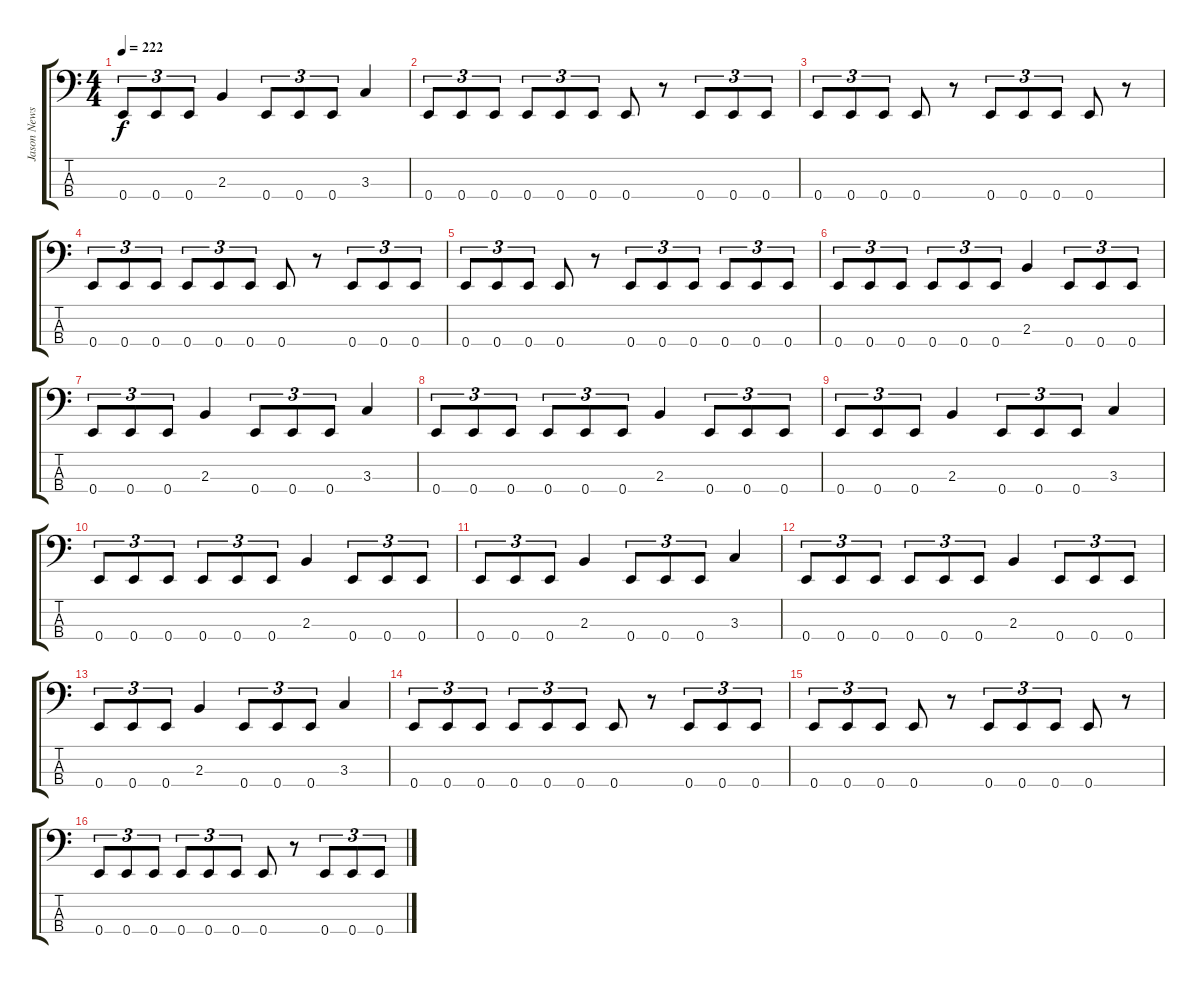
\track ("Jason Newsted" "Jason News") {instrument electricbasspick}
\staff {score tabs}
\tuning (G2 D2 A1 E1) {hide}
\ts (4 4)
\tempo 222
\clef f4
\ks c
0.4.8{tu (3 2) dy f} 0.4.8{tu (3 2)} 0.4.8{tu (3 2)} 2.3.4 0.4.8{tu (3 2)} 0.4.8{tu (3 2)} 0.4.8{tu (3 2)} 3.3.4 |
0.4.8{tu (3 2)} 0.4.8{tu (3 2)} 0.4.8{tu (3 2)} 0.4.8{tu (3 2)} 0.4.8{tu (3 2)} 0.4.8{tu (3 2)} 0.4.8 r.8 0.4.8{tu (3 2)} 0.4.8{tu (3 2)} 0.4.8{tu (3 2)} |
0.4.8{tu (3 2)} 0.4.8{tu (3 2)} 0.4.8{tu (3 2)} 0.4.8 r.8 0.4.8{tu (3 2)} 0.4.8{tu (3 2)} 0.4.8{tu (3 2)} 0.4.8 r.8 |
0.4.8{tu (3 2)} 0.4.8{tu (3 2)} 0.4.8{tu (3 2)} 0.4.8{tu (3 2)} 0.4.8{tu (3 2)} 0.4.8{tu (3 2)} 0.4.8 r.8 0.4.8{tu (3 2)} 0.4.8{tu (3 2)} 0.4.8{tu (3 2)} |
0.4.8{tu (3 2)} 0.4.8{tu (3 2)} 0.4.8{tu (3 2)} 0.4.8 r.8 0.4.8{tu (3 2)} 0.4.8{tu (3 2)} 0.4.8{tu (3 2)} 0.4.8{tu (3 2)} 0.4.8{tu (3 2)} 0.4.8{tu (3 2)} |
0.4.8{tu (3 2)} 0.4.8{tu (3 2)} 0.4.8{tu (3 2)} 0.4.8{tu (3 2)} 0.4.8{tu (3 2)} 0.4.8{tu (3 2)} 2.3.4 0.4.8{tu (3 2)} 0.4.8{tu (3 2)} 0.4.8{tu (3 2)} |
0.4.8{tu (3 2)} 0.4.8{tu (3 2)} 0.4.8{tu (3 2)} 2.3.4 0.4.8{tu (3 2)} 0.4.8{tu (3 2)} 0.4.8{tu (3 2)} 3.3.4 |
0.4.8{tu (3 2)} 0.4.8{tu (3 2)} 0.4.8{tu (3 2)} 0.4.8{tu (3 2)} 0.4.8{tu (3 2)} 0.4.8{tu (3 2)} 2.3.4 0.4.8{tu (3 2)} 0.4.8{tu (3 2)} 0.4.8{tu (3 2)} |
0.4.8{tu (3 2)} 0.4.8{tu (3 2)} 0.4.8{tu (3 2)} 2.3.4 0.4.8{tu (3 2)} 0.4.8{tu (3 2)} 0.4.8{tu (3 2)} 3.3.4 |
0.4.8{tu (3 2)} 0.4.8{tu (3 2)} 0.4.8{tu (3 2)} 0.4.8{tu (3 2)} 0.4.8{tu (3 2)} 0.4.8{tu (3 2)} 2.3.4 0.4.8{tu (3 2)} 0.4.8{tu (3 2)} 0.4.8{tu (3 2)} |
0.4.8{tu (3 2)} 0.4.8{tu (3 2)} 0.4.8{tu (3 2)} 2.3.4 0.4.8{tu (3 2)} 0.4.8{tu (3 2)} 0.4.8{tu (3 2)} 3.3.4 |
0.4.8{tu (3 2)} 0.4.8{tu (3 2)} 0.4.8{tu (3 2)} 0.4.8{tu (3 2)} 0.4.8{tu (3 2)} 0.4.8{tu (3 2)} 2.3.4 0.4.8{tu (3 2)} 0.4.8{tu (3 2)} 0.4.8{tu (3 2)} |
0.4.8{tu (3 2)} 0.4.8{tu (3 2)} 0.4.8{tu (3 2)} 2.3.4 0.4.8{tu (3 2)} 0.4.8{tu (3 2)} 0.4.8{tu (3 2)} 3.3.4 |
0.4.8{tu (3 2)} 0.4.8{tu (3 2)} 0.4.8{tu (3 2)} 0.4.8{tu (3 2)} 0.4.8{tu (3 2)} 0.4.8{tu (3 2)} 0.4.8 r.8 0.4.8{tu (3 2)} 0.4.8{tu (3 2)} 0.4.8{tu (3 2)} |
0.4.8{tu (3 2)} 0.4.8{tu (3 2)} 0.4.8{tu (3 2)} 0.4.8 r.8 0.4.8{tu (3 2)} 0.4.8{tu (3 2)} 0.4.8{tu (3 2)} 0.4.8 r.8 |
0.4.8{tu (3 2)} 0.4.8{tu (3 2)} 0.4.8{tu (3 2)} 0.4.8{tu (3 2)} 0.4.8{tu (3 2)} 0.4.8{tu (3 2)} 0.4.8 r.8 0.4.8{tu (3 2)} 0.4.8{tu (3 2)} 0.4.8{tu (3 2)}
